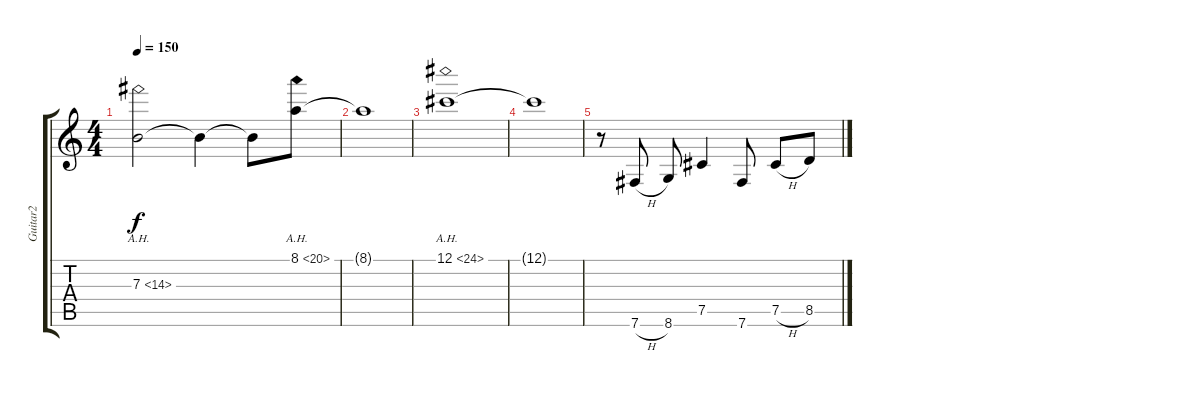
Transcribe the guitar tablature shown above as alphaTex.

\track ("Guitar2" "Guitar2") {instrument overdrivenguitar}
\staff {score tabs}
\tuning (Db4 Ab3 E3 B2 Gb2 B1) {hide}
\ts (4 4)
\tempo 150
\clef g2
\ks c
7.3{ah 7}.2{dy f} 7.3{t}.4 7.3{t}.8 8.1{ah 12}.8 |
8.1{t}.1 |
12.1{ah 12}.1 |
12.1{t}.1 |
r.8 7.6{h}.8 8.6.8 7.5.4 7.6.8 7.5{h}.8 8.5.8
